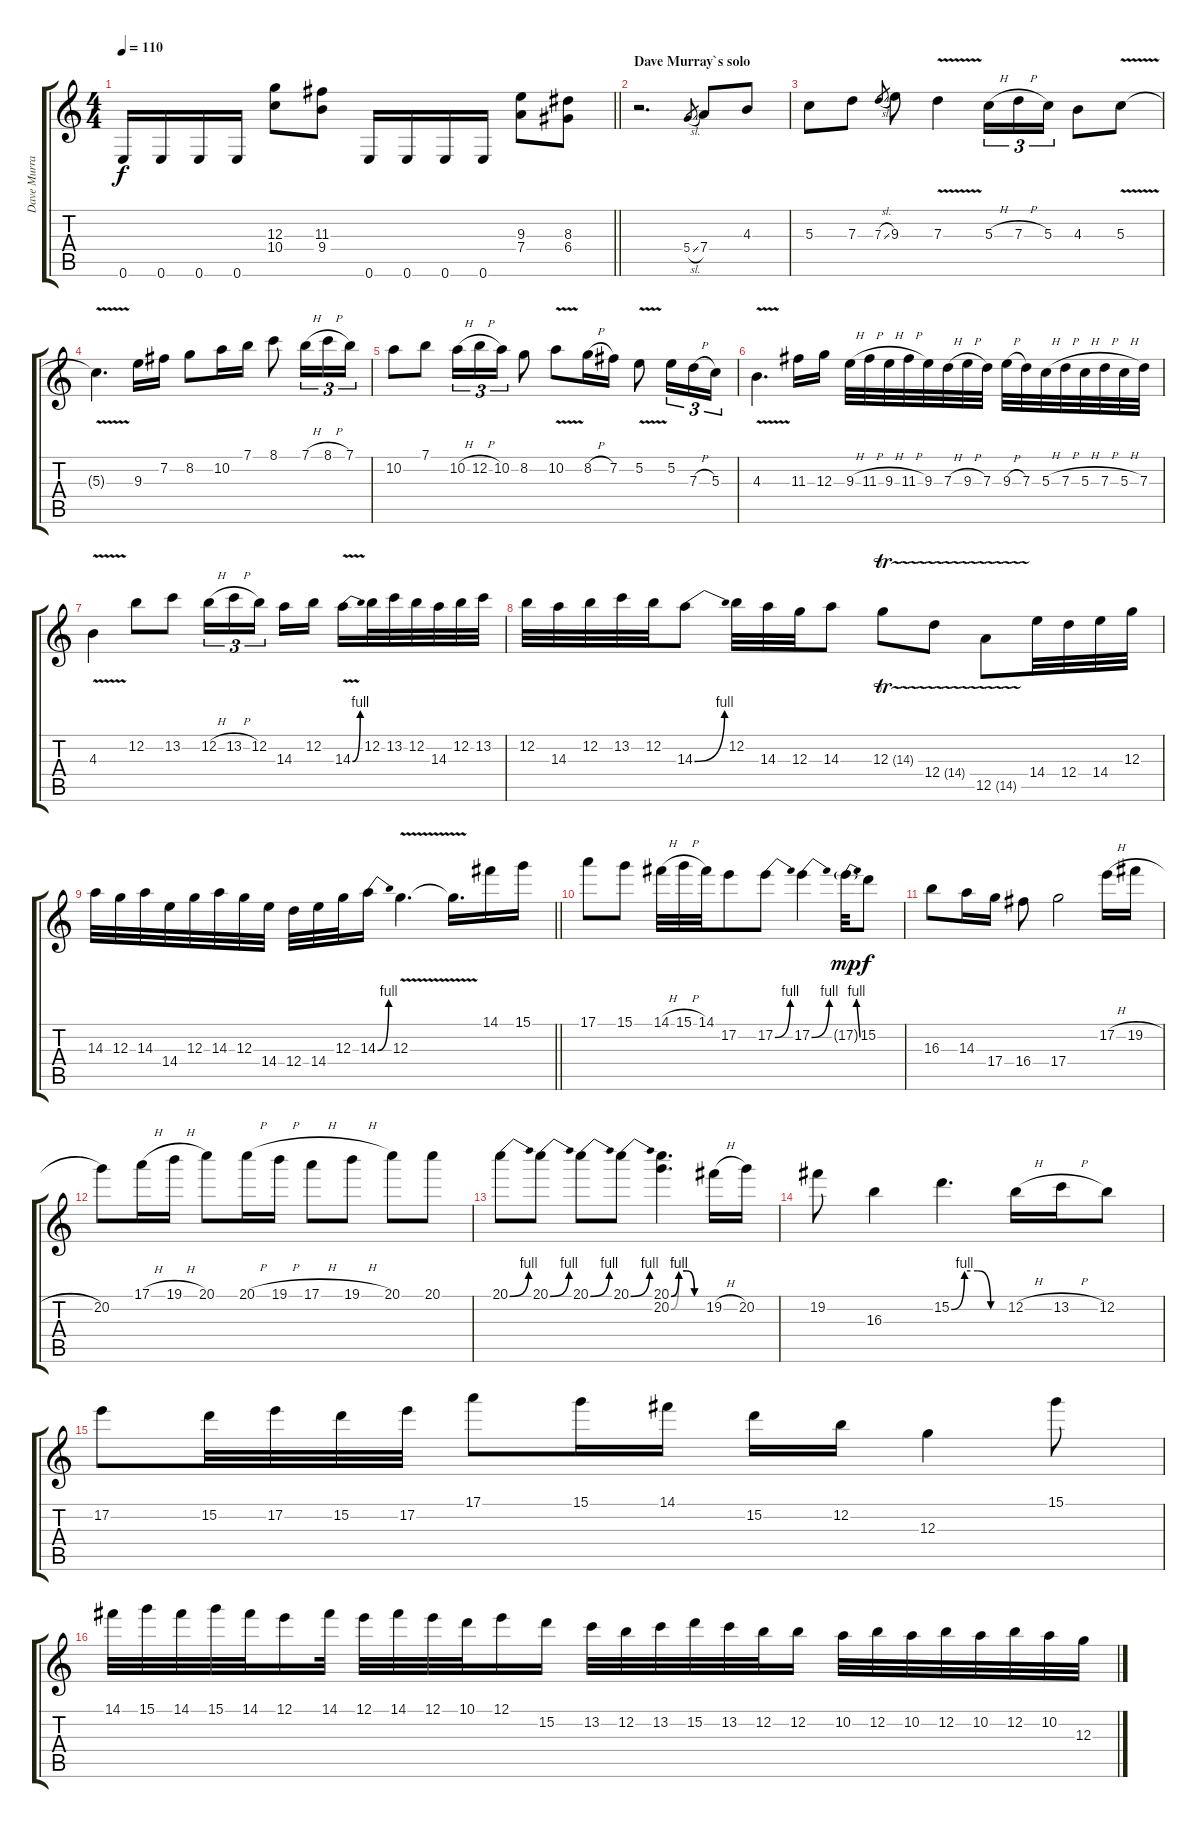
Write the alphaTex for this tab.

\track ("Dave Murray : (Distortion)" "Dave Murra") {instrument distortionguitar}
\staff {score tabs}
\tuning (E4 B3 G3 D3 A2 E2) {hide}
\ts (4 4)
\tempo 110
\clef g2
\barLineRight lightlight
\ks c
0.6.16{dy f} 0.6.16 0.6.16 0.6.16 (12.3 10.4).8 (11.3 9.4).8 0.6.16 0.6.16 0.6.16 0.6.16 (9.3 7.4).8 (8.3 6.4).8 |
\section ("" "Dave Murray`s solo")
r.2{d} 5.4{sl}.8{gr} 7.4.8 4.3.8 |
5.3.8 7.3.8 7.3{sl}.8{gr} 9.3.8 7.3{v}.4 5.3{h}.16{tu (3 2)} 7.3{h}.16{tu (3 2)} 5.3.16{tu (3 2)} 4.3.8 5.3{v}.8 |
5.3{t}.4{d} 9.3.16 7.2.16 8.2.8 10.2.16 7.1.16 8.1.8 7.1{h}.16{tu (3 2)} 8.1{h}.16{tu (3 2)} 7.1.16{tu (3 2)} |
10.2.8 7.1.8 10.2{h}.16{tu (3 2)} 12.2{h}.16{tu (3 2)} 10.2.16{tu (3 2)} 8.2.8 10.2{v}.8 8.2{h}.16 7.2.16 5.2{v}.8 5.2.16{tu (3 2)} 7.3{h}.16{tu (3 2)} 5.3.16{tu (3 2)} |
4.3{v}.4{d} 11.3.16 12.3.16 9.3{h}.32 11.3{h}.32 9.3{h}.32 11.3{h}.32 9.3.32 7.3{h}.32 9.3{h}.32 7.3.32 9.3{h}.32 7.3.32 5.3{h}.32 7.3{h}.32 5.3{h}.32 7.3{h}.32 5.3{h}.32 7.3.32 |
4.3{v}.4 12.2.8 13.2.8 12.2{h}.16{tu (3 2)} 13.2{h}.16{tu (3 2)} 12.2.16{tu (3 2) beam splitsecondary} 14.3.16 12.2.16 14.3{be (bend 0 0 60 4) v}.16 12.2.32 13.2.32 12.2.32 14.3.32 12.2.32 13.2.32 |
12.2.32 14.3.32 12.2.32 13.2.32 12.2.32 14.3{be (bend 0 0 60 4)}.8 12.2.32 14.3.32 12.3.32 14.3.8 12.3{tr (14 32)}.8 12.4{tr (14 32)}.8 12.5{tr (14 32)}.8 14.4.32 12.4.32 14.4.32 12.3.32 |
\barLineRight lightlight
14.3.32 12.3.32 14.3.32 14.4.32 12.3.32 14.3.32 12.3.32 14.4.32 12.4.32 14.4.32 12.3.32 14.3{be (bend 0 0 60 4)}.16 12.3{v}.4{d} 12.3{t}.16{d} 14.1.16 15.1.16 |
\section ("" "")
17.1.8 15.1.8 14.1{h}.32 15.1{h}.32 14.1.32 17.2.8 17.2{be (bend 0 0 60 4)}.8 17.2{be (bend 0 0 60 4)}.4 17.2{be (bend 0 0 60 4) g}.32{dy mp} 15.2.8{dy f} |
16.3.8 14.3.16 17.4.16 16.4.8 17.4.2 17.2{h}.16 19.2{h}.16 |
20.2.8 17.1{h}.16 19.1{h}.16 20.1.8 20.1{h}.16 19.1{h}.16 17.1{h}.8 19.1{h}.8 20.1.8 20.1.8 |
20.1{be (bend 0 0 60 4)}.8 20.1{be (bend 0 0 60 4)}.8 20.1{be (bend 0 0 60 4)}.8 20.1{be (bend 0 0 60 4)}.8 (20.1{be (custom 0 0 15 4 30 4 45 0 60 0)} 20.2{be (custom 0 0 15 4 30 4 45 0 60 0)}).4{d} 19.2{h}.16 20.2.16 |
19.2.8 16.3.4 15.2{be (custom 0 0 15 4 30 4 45 0 60 0)}.4{d} 12.2{h}.16 13.2{h}.16 12.2.8 |
17.2.8 15.2.32 17.2.32 15.2.32 17.2.32 17.1.8 15.1.16 14.1.16 15.2.16 12.2.16 12.3.4 15.1.8 |
14.1.32 15.1.32 14.1.32 15.1.32 14.1.32 12.1.16 14.1.32 12.1.32 14.1.32 12.1.32 10.1.32 12.1.16 15.2.16 13.2.32 12.2.32 13.2.32 15.2.32 13.2.32 12.2.32 12.2.16 10.2.32 12.2.32 10.2.32 12.2.32 10.2.32 12.2.32 10.2.32 12.3.32
